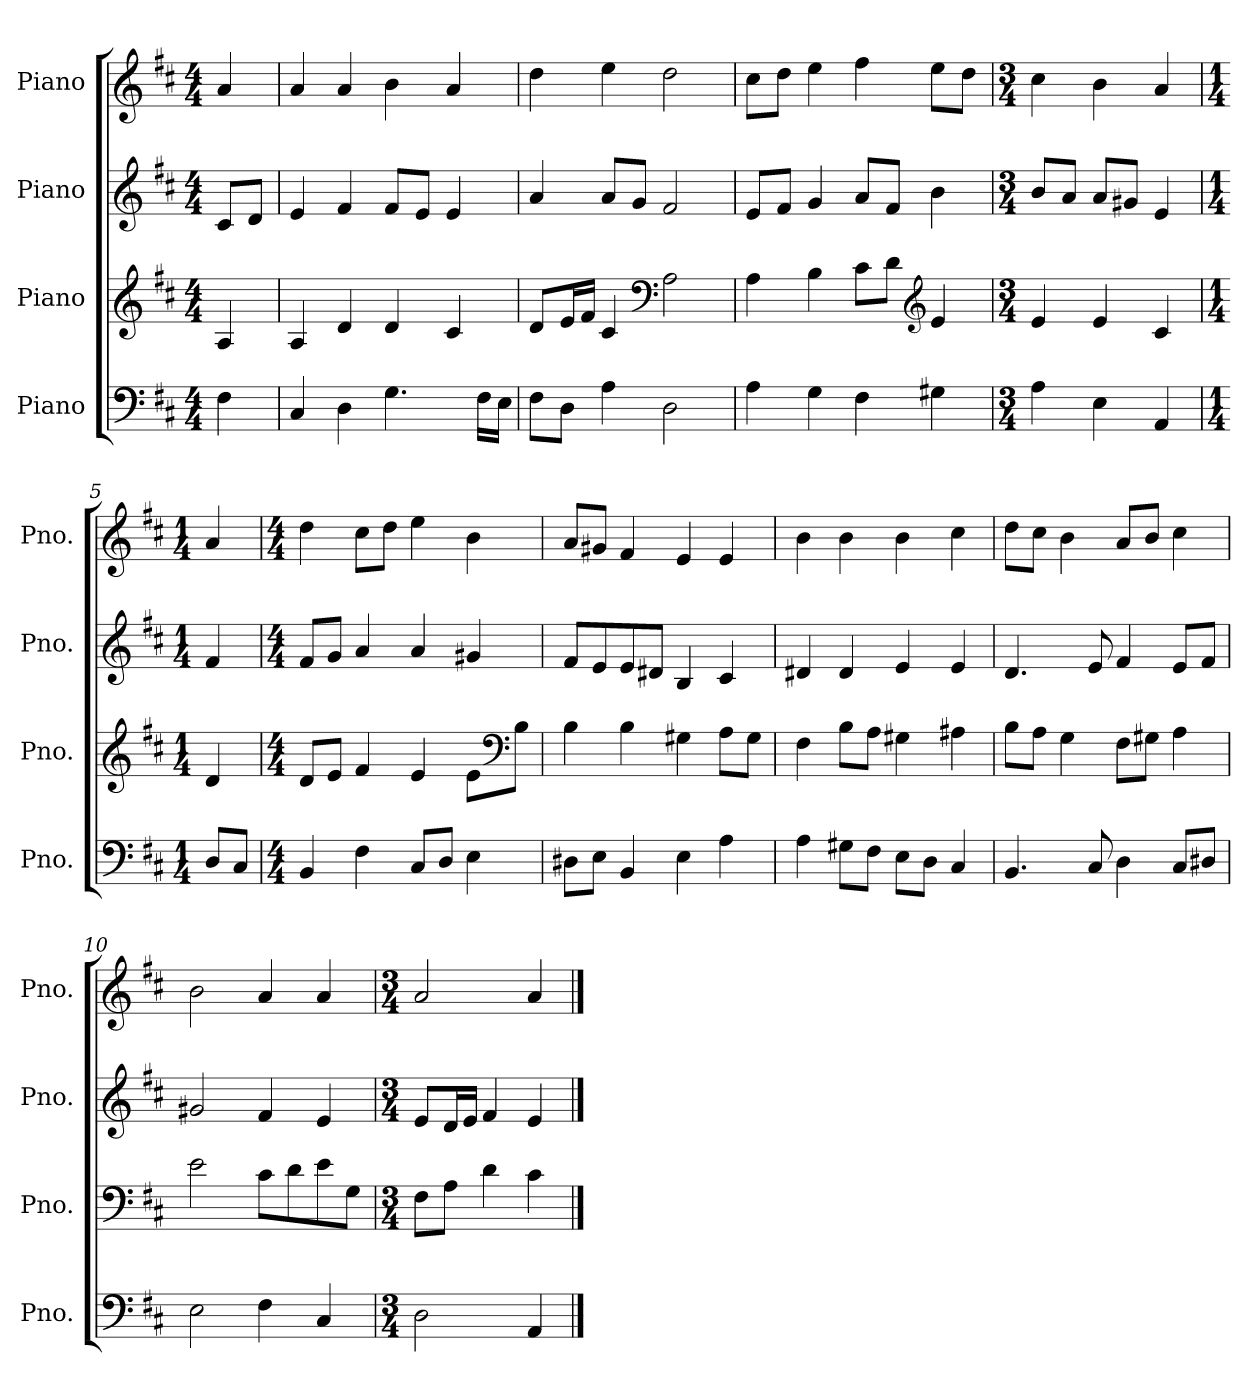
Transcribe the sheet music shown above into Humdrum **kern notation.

**kern	**kern	**kern	**kern
*part4	*part3	*part2	*part1
*staff4	*staff3	*staff2	*staff1
*I"Piano	*I"Piano	*I"Piano	*I"Piano
*I'Pno.	*I'Pno.	*I'Pno.	*I'Pno.
*clefF4	*clefG2	*clefG2	*clefG2
*k[f#c#]	*k[f#c#]	*k[f#c#]	*k[f#c#]
*M4/4	*M4/4	*M4/4	*M4/4
*MM120	*MM120	*MM120	*MM120
=	=	=	=
4F#\	4A/	8c#/L	4a/
.	.	8d/J	.
=1	=1	=1	=1
4C#/	4A/	4e/	4a/
4D\	4d/	4f#/	4a/
4.G\	4d/	8f#/L	4b\
.	.	8e/J	.
.	4c#/	4e/	4a/
16F#\LL	.	.	.
16E\JJ	.	.	.
=2	=2	=2	=2
8F#\L	8d/L	4a/	4dd\
8D\J	16e/L	.	.
.	16f#/JJ	.	.
4A\	4c#/	8a/L	4ee\
.	.	8g/J	.
*	*clefF4	*	*
2D\	2A\	2f#/	2dd\
=3	=3	=3	=3
4A\	4A\	8e/L	8cc#\L
.	.	8f#/J	8dd\J
4G\	4B\	4g/	4ee\
4F#\	8c#\L	8a/L	4ff#\
.	8d\J	8f#/J	.
*	*clefG2	*	*
4G#X\	4e/	4b\	8ee\L
.	.	.	8dd\J
=4	=4	=4	=4
*M3/4	*M3/4	*M3/4	*M3/4
4A\	4e/	8b/L	4cc#\
.	.	8a/J	.
4E\	4e/	8a/L	4b\
.	.	8g#X/J	.
4AA/	4c#/	4e/	4a/
=5	=5	=5	=5
*M1/4	*M1/4	*M1/4	*M1/4
8D/L	4d/	4f#/	4a/
8C#/J	.	.	.
!!LO:LB:g=z
=6	=6	=6	=6
*M4/4	*M4/4	*M4/4	*M4/4
4BB/	8d/L	8f#/L	4dd\
.	8e/J	8g/J	.
4F#\	4f#/	4a/	8cc#\L
.	.	.	8dd\J
8C#/L	4e/	4a/	4ee\
8D/J	.	.	.
4E\	8e\L	4g#X/	4b\
*	*clefF4	*	*
.	8B\J	.	.
=7	=7	=7	=7
8D#X\L	4B\	8f#/L	8a/L
8E\J	.	8e/	8g#X/J
4BB/	4B\	8e/	4f#/
.	.	8d#X/J	.
4E\	4G#X\	4B/	4e/
4A\	8A\L	4c#/	4e/
.	8G#\J	.	.
=8	=8	=8	=8
4A\	4F#\	4d#X/	4b\
8G#X\L	8B\L	4d#/	4b\
8F#\J	8A\J	.	.
8E\L	4G#X\	4e/	4b\
8D\J	.	.	.
4C#/	4A#X\	4e/	4cc#\
=9	=9	=9	=9
4.BB/	8B\L	4.d/	8dd\L
.	8A\J	.	8cc#\J
.	4G\	.	4b\
8C#/	.	8e/	.
4D\	8F#\L	4f#/	8a/L
.	8G#X\J	.	8b/J
8C#/L	4A\	8e/L	4cc#\
8D#X/J	.	8f#/J	.
!!LO:LB:g=z
=10	=10	=10	=10
2E\	2e\	2g#X/	2b\
4F#\	8c#\L	4f#/	4a/
.	8d\	.	.
4C#/	8e\	4e/	4a/
.	8G\J	.	.
=11	=11	=11	=11
*M3/4	*M3/4	*M3/4	*M3/4
2D\	8F#\L	8e/L	2a/
.	8A\J	16d/L	.
.	.	16e/JJ	.
.	4d\	4f#/	.
4AA/	4c#\	4e/	4a/
==	==	==	==
*-	*-	*-	*-
